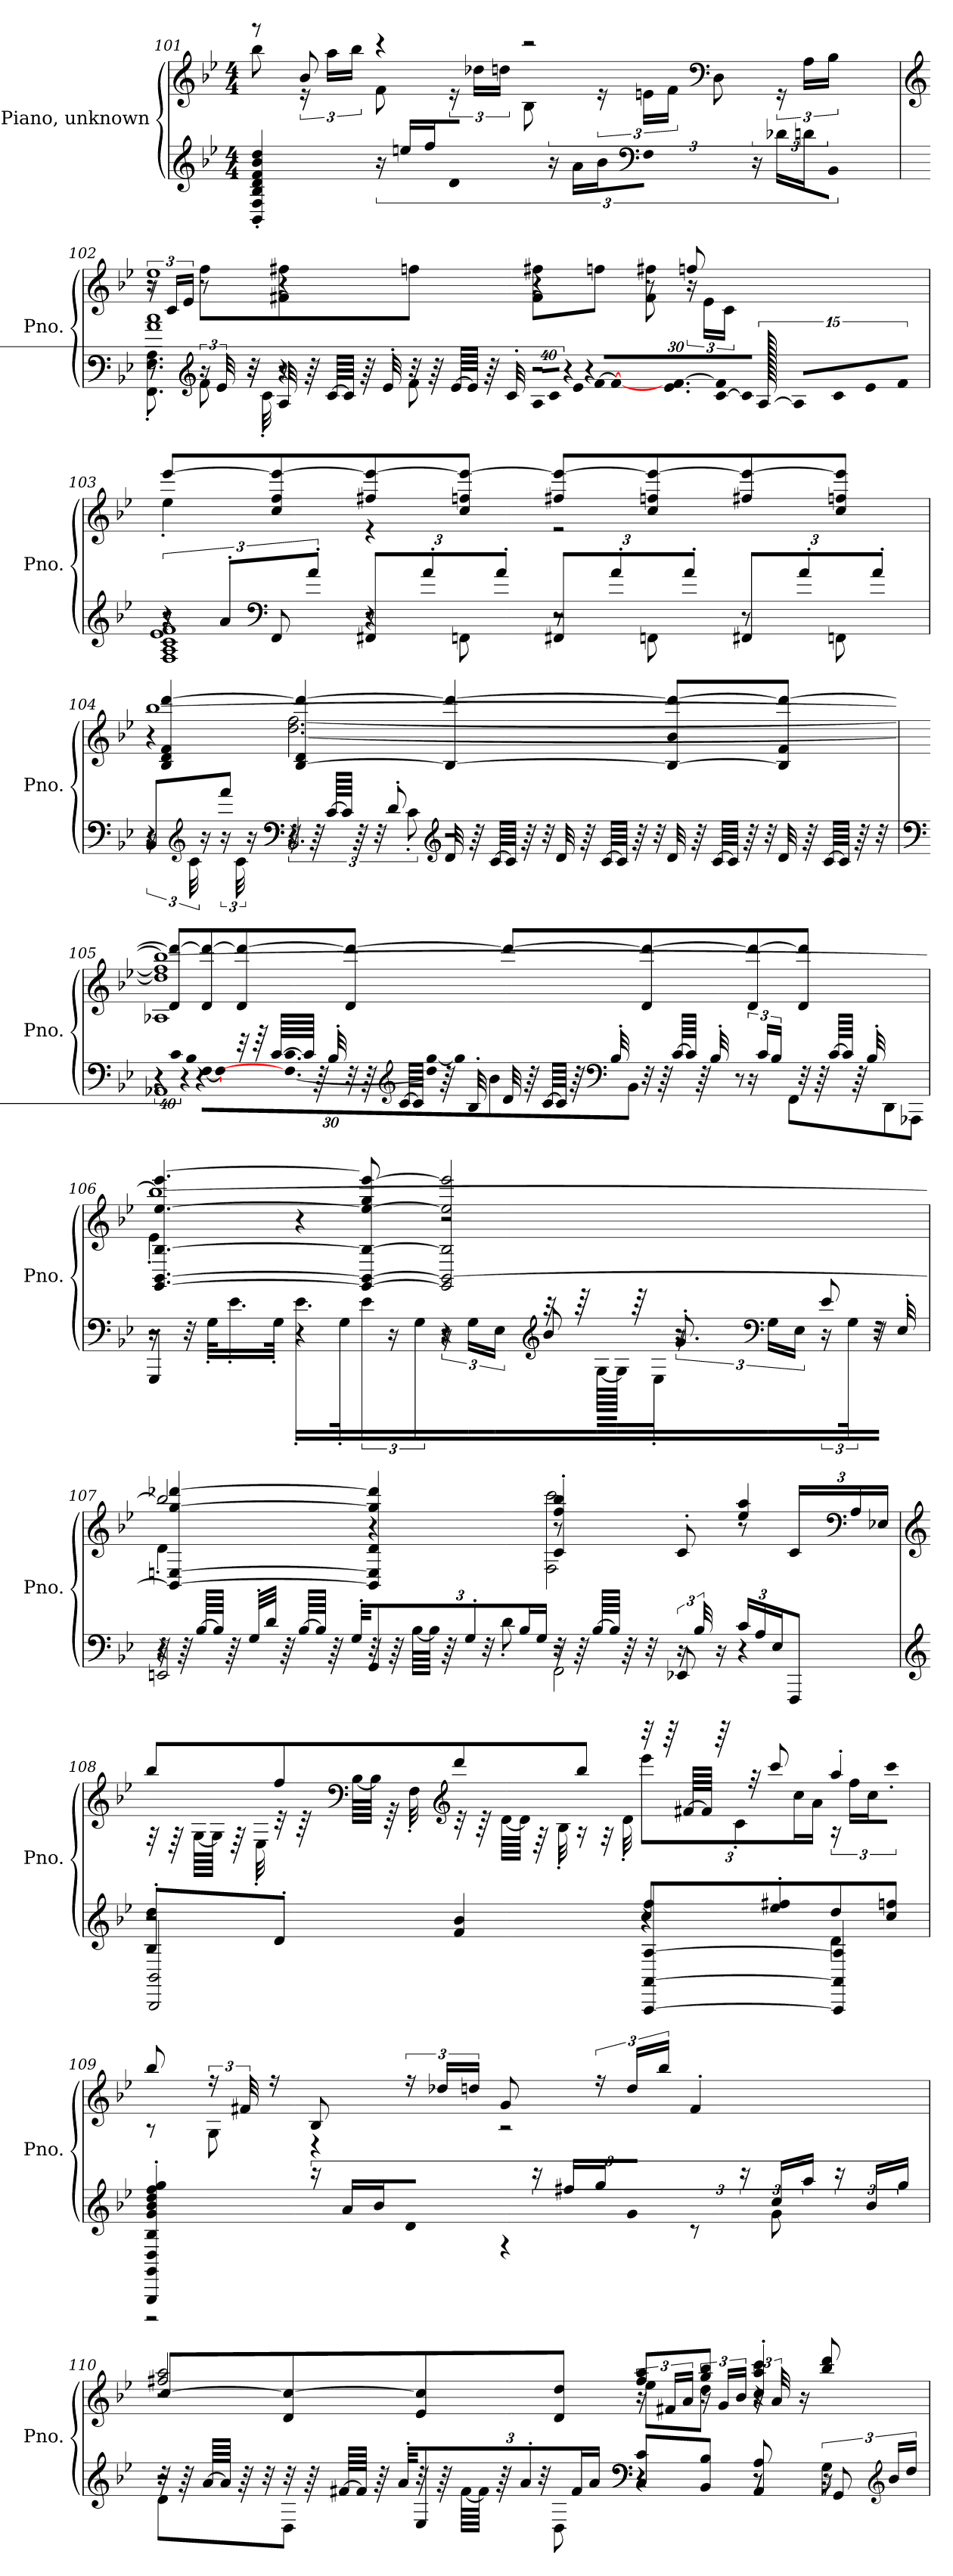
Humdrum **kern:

**kern	**kern
*part1	*part1
*staff2	*staff1
*I"Piano, unknown	*
*I'Pno.	*
!!LO:LB:g=z
*clefG2	*clefG2
*k[b-e-]	*k[b-e-]
*M4/4	*M4/4
=101	=101
*	*^
4BB-/' 4F/' 4B-/' 4d/' 4f/' 4b-/' 4dd/'	8r	8bb-\
.	8b-/	24r
.	.	24aa\LL
.	.	24bb-\JJ
24r	4r	8f\
24een/LL	.	.
24ff/J	.	.
8d/J	.	24r
.	.	24dd-X\LL
.	.	24ddn\JJ
24r	2r	8B-\
24a\LL	.	.
24b-\J	.	.
*clefF4	*	*
8F\J	.	24r
.	.	24en\LL
.	.	24f\JJ
*	*clefF4	*
24r	.	8D\
24d-X\LL	.	.
24dn\J	.	.
8BB-\J	.	24r
.	.	24A\LL
.	.	24B-\JJ
*	*v	*v
!!LO:PB:g=z
=102	=102
*	*clefG2
*^	*^
*	*^	*	*^
*	*	*^	*	*	*
1a 1cc	8r	8r	8.FF\' 8.F\' 8.A\'	1ee-	8r	24r
.	.	.	.	.	.	24c/LL
.	.	.	.	.	.	24e-/JJ
*clefG2	*	*	*	*	*	*
.	8f\	24r	.	.	8ff\L	8r
.	.	48e-/	.	.	.	.
.	.	16r	32r	.	.	.
.	.	.	32c'\	.	.	.
.	8r	32A/	4r	.	8f#X\ 8ff#X\	4r
.	.	64r	.	.	.	.
.	.	[64c/LLLL	.	.	.	.
.	.	64c/JJJJ]	.	.	.	.
.	.	64r	.	.	.	.
.	.	32e-'/	.	.	.	.
.	8f\	32r	.	.	8ffn\J	.
.	.	64r	.	.	.	.
.	.	[64e-/LLLL	.	.	.	.
.	.	64e-/JJJJ]	.	.	.	.
.	.	64r	.	.	.	.
.	.	32c'/	.	.	.	.
!	!	!LO:N:vis=32	!	!	!	!
.	2r	640%23A/LLL	2r	.	8f#\ 8ff#X\L	4r
!	!	!LO:N:vis=32	!	!	!	!
.	.	640%23c/JJJ	.	.	.	.
!	!	!LO:N:vis=64	!	!	!	!
.	.	960%17r	.	.	.	.
!	!	!LO:N:vis=64	!	!	!	!
.	.	960%17e-/	.	.	.	.
!	!	!LO:N:vis=64	!	!	!	!
.	.	960%17r	.	.	.	.
!	!	!LO:N:vis=64	!	!	!	!
.	.	[960%17f/LLLL	.	.	8ffn\J	.
!	!	!LO:N:vis=64	!	!	!	!
.	.	960%17f/J_	.	.	.	.
.	.	1920ryy	.	.	.	.
!	!	!LO:N:vis=32.	!	!	!	!
.	.	1920%103e-/ 1920%103f/_	.	.	.	.
!	!	!LO:N:vis=64	!	!	!	!
.	.	[960%17c/ 960%17f/]L	.	.	.	.
!	!	!LO:N:vis=64	!	!	!	!
.	.	960%17c/JJJJ]	.	.	.	.
.	.	[1920A/	.	.	8f#\ 8ff#X\	8r
.	.	1920%79A/LL]	.	.	.	.
.	.	24c/	.	.	.	.
.	.	24e-/J	.	.	.	.
.	.	8f/J	.	.	24r	8ffn/
.	.	.	.	.	24e-\LL	.
.	.	.	.	.	24c\JJ	.
*	*	*	*	*	*v	*v
!!LO:LB:g=z
=103	=103	=103	=103	=103	=103
12r	1F 1A 1c 1e- 1f	8r	4r	[8eee-/L	4ee-'\
12a'/L	.	.	.	.	.
*clefF4	*	*	*	*	*
.	.	8FF/	.	8cc/ 8ff/ 8eee-/_	.
12a'/J	.	.	.	.	.
*	*	*Xbrackettup	*	*	*
4r	.	12FF#X/L	8r	8ff#X/ 8eee-/_	4r
.	.	12a'/	.	.	.
.	.	.	8FFn\	8cc/ 8ffn/ 8eee-/_J	.
.	.	12a'/J	.	.	.
2r	.	12FF#X/L	8r	8ff#X/ 8eee-/_L	2r
.	.	12a'/	.	.	.
.	.	.	8FFn\	8cc/ 8ffn/ 8eee-/_	.
.	.	12a'/J	.	.	.
.	.	12FF#X/L	8r	8ff#X/ 8eee-/_	.
.	.	12a'/	.	.	.
.	.	.	8FFn\	8cc/ 8ffn/ 8eee-/]J	.
.	.	12a'/J	.	.	.
*	*v	*v	*v	*	*
*	*	*v	*v
!!LO:LB:g=z
=104	=104	=104
*	*brackettup	*
*	*^	*^
*	*	*	*	*^
8BB-/L	24r	4r	[1bb-	4r	4B-/ 4d/ 4f/ [4ddd/
*clefG2	*	*	*	*	*
.	48c\	.	.	.	.
.	16r	.	.	.	.
8fff/J	24r	.	.	.	.
.	48c\	.	.	.	.
.	16r	.	.	.	.
*clefF4	*	*	*	*	*
32r	6r	2.BB-/	.	[2.dd\ [2.ff\	[4B-/ 4d/ 4ddd/_
64r	.	.	.	.	.
[64c/LLLL	.	.	.	.	.
64c/JJJJ]	.	.	.	.	.
64r	.	.	.	.	.
32r	.	.	.	.	.
8d'/	.	.	.	.	.
.	12c'\	.	.	.	.
*clefG2	*	*	*	*	*
32d/	2r	.	.	.	4B-/_ 4ddd/_
64r	.	.	.	.	.
[64c/LLLL	.	.	.	.	.
64c/JJJJ]	.	.	.	.	.
64r	.	.	.	.	.
32r	.	.	.	.	.
32d/	.	.	.	.	.
64r	.	.	.	.	.
[64c/LLLL	.	.	.	.	.
64c/JJJJ]	.	.	.	.	.
64r	.	.	.	.	.
32r	.	.	.	.	.
32d/	.	.	.	.	8B-/_ 8b-/ 8ddd/_L
64r	.	.	.	.	.
[64c/LLLL	.	.	.	.	.
64c/JJJJ]	.	.	.	.	.
64r	.	.	.	.	.
32r	.	.	.	.	.
32d/	.	.	.	.	8B-/] 8f/ 8ddd/_J
64r	.	.	.	.	.
[64c/LLLL	.	.	.	.	.
64c/JJJJ]	.	.	.	.	.
64r	.	.	.	.	.
32r	.	.	.	.	.
*	*	*	*v	*v	*v
!!LO:LB:g=z
=105	=105	=105	=105
*clefF4	*	*	*
!	!LO:N:vis=32	!	!
*	*	*	*^
*	*	*	*	*^
*	*	*	*	*	*^
4r	640%23r	1AA-X	1bb-_	1dd] 1ff]	8d/ 8ddd/_L	1A-X
!	!LO:N:vis=32	!	!	!	!	!
.	640%23c\	.	.	.	.	.
!	!LO:N:vis=64	!	!	!	!	!
.	960%17r	.	.	.	.	.
!	!LO:N:vis=64	!	!	!	!	!
.	960%17B-\	.	.	.	.	.
!	!LO:N:vis=64	!	!	!	!	!
.	960%17r	.	.	.	.	.
!	!LO:N:vis=64	!	!	!	!	!
.	[960%17F\LLLL	.	.	.	8d/ 8ddd/_	.
!	!LO:N:vis=64	!	!	!	!	!
.	960%17F\J_	.	.	.	.	.
.	1920ryy	.	.	.	.	.
!	!LO:N:vis=32.	!	!	!	!	!
.	1920%103F\_ 1920%103c\	.	.	.	.	.
!	!LO:N:vis=64	!	!	!	!	!
.	960%17F\] [960%17B-\L	.	.	.	.	.
!	!LO:N:vis=64	!	!	!	!	!
.	960%17B-\JJJ]	.	.	.	.	.
32r	8D\	.	.	.	8d/ 8ddd/_	.
64r	.	.	.	.	.	.
[64c/LLLL	.	.	.	.	.	.
64c/JJJJ]	.	.	.	.	.	.
64r	.	.	.	.	.	.
32B-'/	.	.	.	.	.	.
32r	8BB-\J	.	.	.	8d/ 8ddd/_J	.
64r	.	.	.	.	.	.
*clefG2	*	*	*	*	*	*
[64c/LLLL	.	.	.	.	.	.
64c/JJJJ]	.	.	.	.	.	.
64r	.	.	.	.	.	.
32B-'/	.	.	.	.	.	.
32d/	8r	.	.	.	8ddd/L_	.
64r	.	.	.	.	.	.
[64c/LLLL	.	.	.	.	.	.
64c/JJJJ]	.	.	.	.	.	.
64r	.	.	.	.	.	.
*clefF4	*	*	*	*	*	*
32B-'/	.	.	.	.	.	.
32r	8FF\L	.	.	.	8d/ 8ddd/_	.
64r	.	.	.	.	.	.
[64c/LLLL	.	.	.	.	.	.
64c/JJJJ]	.	.	.	.	.	.
64r	.	.	.	.	.	.
32B-'/	.	.	.	.	.	.
24r	8DD\	.	.	.	8d/ 8ddd/_	.
24c/LL	.	.	.	.	.	.
24B-/JJ	.	.	.	.	.	.
32r	8AAA-X\J	.	.	.	8d/ 8ddd/]J	.
64r	.	.	.	.	.	.
[64c/LLLL	.	.	.	.	.	.
64c/JJJJ]	.	.	.	.	.	.
64r	.	.	.	.	.	.
32B-'/	.	.	.	.	.	.
*	*	*	*	*	*v	*v
!!LO:LB:g=z
=106	=106	=106	=106	=106	=106
2r	16r	4GGG'/	1bb-_	4e-'\	[4.GG/ [4.BB-/ [4.B-/ [4.ee-/ [4.eee-/
.	32r	.	.	.	.
.	32G'\KLL	.	.	.	.
.	16.e-'\	.	.	.	.
.	32G'\JJk	.	.	.	.
.	16.e-'\LL	4r	.	4r	.
.	32G'\K	.	.	.	.
.	24e-\JJ	.	.	.	8GG/_ 8BB-/_ 8B-/_ 8ee-/_ 8gg/ 8eee-/_
.	24r	.	.	.	.
.	24G\	.	.	.	.
4r	24r	8r	.	2r	2GG/] 2BB-/_ 2B-/] 2ee-/] 2eee-/]
.	24G\LL	.	.	.	.
.	24E-\JJ	.	.	.	.
*clefG2	*	*	*	*	*
.	32r	8b-/	.	.	.
.	64r	.	.	.	.
.	[64G\LLLL	.	.	.	.
.	64G\JJJJ]	.	.	.	.
.	64r	.	.	.	.
.	32E-'\	.	.	.	.
8r	24r	8.g'/	.	.	.
*clefF4	*	*	*	*	*
.	24G\LL	.	.	.	.
.	24E-\JJ	.	.	.	.
8e-/	24r	.	.	.	.
.	48G\	.	.	.	.
.	16r	32r	.	.	.
.	.	32E-'/	.	.	.
!!LO:LB:g=z	!!	!!
=107	=107	=107	=107	=107	=107
32r	4r	2EEn/	2bb-/]	4d'\	4BB-/_ [4En/ [4gg/ [4ddd-X/
64r	.	.	.	.	.
[64B-/LLLL	.	.	.	.	.
64B-/JJJJ]	.	.	.	.	.
64r	.	.	.	.	.
32G'/LLL	.	.	.	.	.
32d/JJJ	.	.	.	.	.
64r	.	.	.	.	.
[64B-/LLLL	.	.	.	.	.
64B-/JJJJ]	.	.	.	.	.
64r	.	.	.	.	.
32G'/KKL	.	.	.	.	.
*Xbrackettup	*	*	*	*	*
12GG/	32r	.	.	4r	4BB-/] 4E/] 4d/ 4gg/] 4ddd-/]
.	64r	.	.	.	.
.	[64B-\LLLL	.	.	.	.
.	64B-\JJJJ]	.	.	.	.
.	64r	.	.	.	.
12G'/	.	.	.	.	.
.	32r	.	.	.	.
.	8d'\	.	.	.	.
24B-/L	.	.	.	.	.
24G/JJ	.	.	.	.	.
32r	2FF\	8r	4c/' 4ff/' 4bb-/'	2F\ 2ccc\	8r
64r	.	.	.	.	.
[64B-/LLLL	.	.	.	.	.
64B-/JJJJ]	.	.	.	.	.
64r	.	.	.	.	.
32r	.	.	.	.	.
*brackettup	*	*	*	*	*
24r	.	8EE-X/	.	.	8c'/
48B-/	.	.	.	.	.
16r	.	.	.	.	.
*Xbrackettup	*	*	*	*	*
24c/LL	.	4r	4ee-/ 4aa/	.	8r
24A/	.	.	.	.	.
24E-/J	.	.	.	.	.
*	*	*	*	*	*Xbrackettup
8FFF/J	.	.	.	.	24c/LL
*	*	*	*clefF4	*	*
.	.	.	.	.	24A/
.	.	.	.	.	24E-X/JJ
*	*	*	*v	*v	*v
!!LO:PB:g=z
=108	=108	=108	=108
*clefG2	*	*	*clefG2
*	*	*	*^
8B-/' 8dd/'L	2r	2BBB-/ 2BB-/	8bb-/L	32r
.	.	.	.	64r
.	.	.	.	[64G\LLLL
.	.	.	.	64G\JJJJ]
.	.	.	.	64r
.	.	.	.	32E-'\
8d'/J	.	.	8ff/	32r
.	.	.	.	64r
*	*	*	*clefF4	*
.	.	.	.	[64B-\LLLL
.	.	.	.	64B-\JJJJ]
.	.	.	.	64r
.	.	.	.	32F'\
*	*	*	*clefG2	*
4f/ 4b-/	.	.	8ddd/	32r
.	.	.	.	64r
.	.	.	.	[64d\LLLL
.	.	.	.	64d\JJJJ]
.	.	.	.	64r
.	.	.	.	32B-'\
.	.	.	8bb-/J	16r
.	.	.	.	32r
.	.	.	.	32d'\
8cc/L	4r	[4AAA/ [4AA/ [4A/ 4ff/	32r	12eee-\L
.	.	.	64r	.
.	.	.	[64f#X/LLLL	.
.	.	.	64f#/JJJJ]	.
.	.	.	64r	.
.	.	.	.	12c'\
.	.	.	32r	.
8ee-/' 8ff#X/'	.	.	8ccc/	.
.	.	.	.	24cc\L
.	.	.	.	24a\JJ
*	*	*	*	*brackettup
8dd/	4d\	4AAA/] 4AA/] 4A/]	4aa'/	24r
.	.	.	.	24ff\LL
.	.	.	.	24cc\J
8cc/ 8ffn/J	.	.	.	8ccc'\J
*	*v	*v	*	*
!!LO:LB:g=z	!!
=109	=109	=109	=109
4GGG/' 4GG/' 4D/' 4B-/' 4g/' 4b-/' 4dd/' 4ff/' 4gg/'	2r	8bb-/	8r
.	.	24r	8G\
.	.	48f#X/	.
.	.	16r	.
*brackettup	*	*	*
24r	.	8B-/	4r
24a/LL	.	.	.
24b-/J	.	.	.
8d/J	.	24r	.
.	.	24dd-X/LL	.
.	.	24ddn/JJ	.
24r	4r	8g/	2r
24ff#X/LL	.	.	.
24gg/J	.	.	.
8g/J	.	24r	.
.	.	24dd/LL	.
.	.	24bb-/JJ	.
24r	8r	4f#'/	.
24cc/LL	.	.	.
24aa/JJ	.	.	.
24r	8g\	.	.
24b-/LL	.	.	.
24gg/JJ	.	.	.
!!LO:LB:g=z
=110	=110	=110	=110
*	*^	*	*^
32r	8d\L	2r	2ff#X/ 2aa/	2r	[8cc/L
64r	.	.	.	.	.
[64a/LLLL	.	.	.	.	.
64a/JJJJ]	.	.	.	.	.
64r	.	.	.	.	.
32r	.	.	.	.	.
32r	8D\J	.	.	.	8d/ 8cc/_
64r	.	.	.	.	.
[64f#X/LLLL	.	.	.	.	.
64f#/JJJJ]	.	.	.	.	.
64r	.	.	.	.	.
32a'/KKL	.	.	.	.	.
*Xbrackettup	*	*	*	*	*
12E-/	32r	.	.	.	8e-/ 8cc/]
.	64r	.	.	.	.
.	[64f#\LLLL	.	.	.	.
.	64f#\JJJJ]	.	.	.	.
.	64r	.	.	.	.
12a'/	.	.	.	.	.
.	32r	.	.	.	.
.	8D\	.	.	.	8d/ 8dd/J
24f#/L	.	.	.	.	.
24a/JJ	.	.	.	.	.
*clefF4	*	*	*	*	*
8C/ 8c/L	4r	4r	8ff#/ 8aa/L	8ee-\L	24r
.	.	.	.	.	24f#X/LL
.	.	.	.	.	24a/JJ
8BB-/ 8B-/J	.	.	8gg/ 8bb-/J	8dd\J	24r
.	.	.	.	.	24g/LL
.	.	.	.	.	24b-/JJ
8AA/ 8A/	8r	8r	4cc/' 4aa/' 4ccc/'	4r	24r
.	.	.	.	.	48a/
.	.	.	.	.	16r
*brackettup	*	*	*	*	*
24r	8G\	8GG/	.	.	8bb-/ 8ddd/
*clefG2	*	*	*	*	*
24b-/LL	.	.	.	.	.
24dd/JJ	.	.	.	.	.
*v	*v	*v	*	*	*
*	*v	*v	*v
=	=
*-	*-
